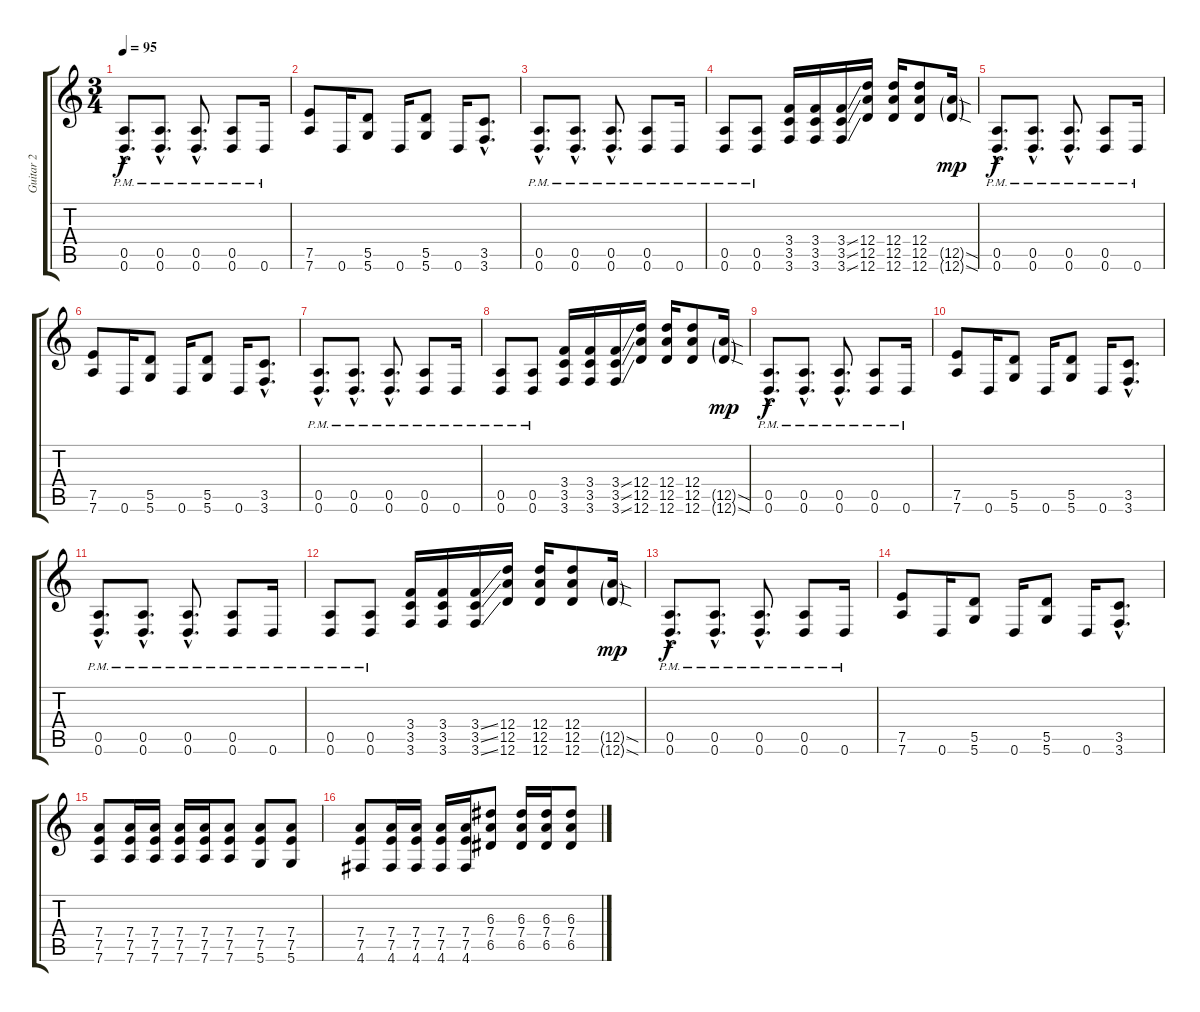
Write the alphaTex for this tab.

\track ("Guitar 2" "Guitar 2") {instrument distortionguitar}
\staff {score tabs}
\tuning (E4 D4 A3 D3 A2 D2) {hide}
\ts (3 4)
\tempo 95
\clef g2
\ks c
(0.5{hac pm} 0.6{hac pm}).8{d dy f} (0.5{hac pm} 0.6{hac pm}).8{d} (0.5{hac pm} 0.6{hac pm}).8{d} (0.5{pm} 0.6{pm}).8 0.6{pm}.16 |
(7.5 7.6).8 0.6.16 (5.5 5.6).8 0.6.16 (5.5 5.6).8 0.6.16 (3.5{hac} 3.6{hac}).8{d} |
(0.5{hac pm} 0.6{hac pm}).8{d} (0.5{hac pm} 0.6{hac pm}).8{d} (0.5{hac pm} 0.6{hac pm}).8{d} (0.5{pm} 0.6{pm}).8 0.6{pm}.16 |
(0.5{pm} 0.6{pm}).8 (0.5{pm} 0.6{pm}).8 (3.4 3.5 3.6).16 (3.4 3.5 3.6).16 (3.4{ss} 3.5{ss} 3.6{ss}).16 (12.4 12.5 12.6).16 (12.4 12.5 12.6).16 (12.4 12.5 12.6).8 (12.5{sod g} 12.6{sod g}).16{dy mp} |
(0.5{hac pm} 0.6{hac pm}).8{d dy f} (0.5{hac pm} 0.6{hac pm}).8{d} (0.5{hac pm} 0.6{hac pm}).8{d} (0.5{pm} 0.6{pm}).8 0.6{pm}.16 |
(7.5 7.6).8 0.6.16 (5.5 5.6).8 0.6.16 (5.5 5.6).8 0.6.16 (3.5{hac} 3.6{hac}).8{d} |
(0.5{hac pm} 0.6{hac pm}).8{d} (0.5{hac pm} 0.6{hac pm}).8{d} (0.5{hac pm} 0.6{hac pm}).8{d} (0.5{pm} 0.6{pm}).8 0.6{pm}.16 |
(0.5{pm} 0.6{pm}).8 (0.5{pm} 0.6{pm}).8 (3.4 3.5 3.6).16 (3.4 3.5 3.6).16 (3.4{ss} 3.5{ss} 3.6{ss}).16 (12.4 12.5 12.6).16 (12.4 12.5 12.6).16 (12.4 12.5 12.6).8 (12.5{sod g} 12.6{sod g}).16{dy mp} |
(0.5{hac pm} 0.6{hac pm}).8{d dy f} (0.5{hac pm} 0.6{hac pm}).8{d} (0.5{hac pm} 0.6{hac pm}).8{d} (0.5{pm} 0.6{pm}).8 0.6{pm}.16 |
(7.5 7.6).8 0.6.16 (5.5 5.6).8 0.6.16 (5.5 5.6).8 0.6.16 (3.5{hac} 3.6{hac}).8{d} |
(0.5{hac pm} 0.6{hac pm}).8{d} (0.5{hac pm} 0.6{hac pm}).8{d} (0.5{hac pm} 0.6{hac pm}).8{d} (0.5{pm} 0.6{pm}).8 0.6{pm}.16 |
(0.5{pm} 0.6{pm}).8 (0.5{pm} 0.6{pm}).8 (3.4 3.5 3.6).16 (3.4 3.5 3.6).16 (3.4{ss} 3.5{ss} 3.6{ss}).16 (12.4 12.5 12.6).16 (12.4 12.5 12.6).16 (12.4 12.5 12.6).8 (12.5{sod g} 12.6{sod g}).16{dy mp} |
(0.5{hac pm} 0.6{hac pm}).8{d dy f} (0.5{hac pm} 0.6{hac pm}).8{d} (0.5{hac pm} 0.6{hac pm}).8{d} (0.5{pm} 0.6{pm}).8 0.6{pm}.16 |
(7.5 7.6).8 0.6.16 (5.5 5.6).8 0.6.16 (5.5 5.6).8 0.6.16 (3.5{hac} 3.6{hac}).8{d} |
\section ("" "")
(7.4 7.5 7.6).8 (7.4 7.5 7.6).16 (7.4 7.5 7.6).16 (7.4 7.5 7.6).16 (7.4 7.5 7.6).16 (7.4 7.5 7.6).8 (7.4 7.5 5.6).8 (7.4 7.5 5.6).8 |
(7.4 7.5 4.6).8 (7.4 7.5 4.6).16 (7.4 7.5 4.6).16 (7.4 7.5 4.6).16 (7.4 7.5 4.6).16 (6.3 7.4 6.5).8 (6.3 7.4 6.5).16 (6.3 7.4 6.5).16 (6.3 7.4 6.5).8
